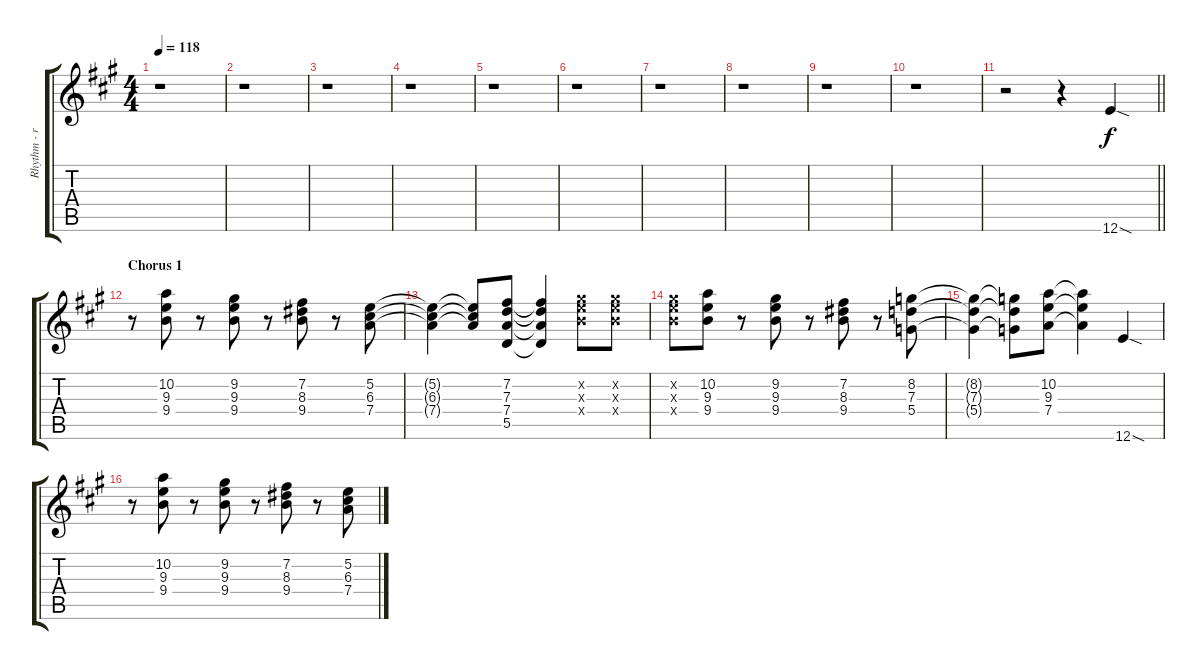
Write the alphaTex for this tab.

\track ("Rhythm - right" "Rhythm - r") {instrument distortionguitar}
\staff {score tabs}
\tuning (E4 B3 G3 D3 A2 E2) {hide}
\ts (4 4)
\tempo 118
\clef g2
\ks a
r.1{dy f} |
r.1 |
r.1 |
r.1 |
r.1 |
r.1 |
r.1 |
r.1 |
r.1 |
r.1 |
\barLineRight lightlight
r.2 r.4 12.6{sod}.4 |
\section ("" "Chorus 1")
r.8 (10.2 9.3 9.4).8 r.8 (9.2 9.3 9.4).8 r.8 (7.2 8.3 9.4).8 r.8 (5.2 6.3 7.4).8 |
(5.2{t} 6.3{t} 7.4{t}).4 (5.2{t} 6.3{t} 7.4{t}).8 (7.2 7.3 7.4 5.5).8 (7.2{t} 7.3{t} 7.4{t} 5.5{t}).4 (9.2{x} 9.3{x} 9.4{x}).8 (9.2{x} 9.3{x} 9.4{x}).8 |
(9.2{x} 9.3{x} 9.4{x}).8 (10.2 9.3 9.4).8 r.8 (9.2 9.3 9.4).8 r.8 (7.2 8.3 9.4).8 r.8 (8.2 7.3 5.4).8 |
(8.2{t} 7.3{t} 5.4{t}).4 (8.2{t} 7.3{t} 5.4{t}).8 (10.2 9.3 7.4).8 (10.2{t} 9.3{t} 7.4{t}).4 12.6{sod}.4 |
r.8 (10.2 9.3 9.4).8 r.8 (9.2 9.3 9.4).8 r.8 (7.2 8.3 9.4).8 r.8 (5.2 6.3 7.4).8
